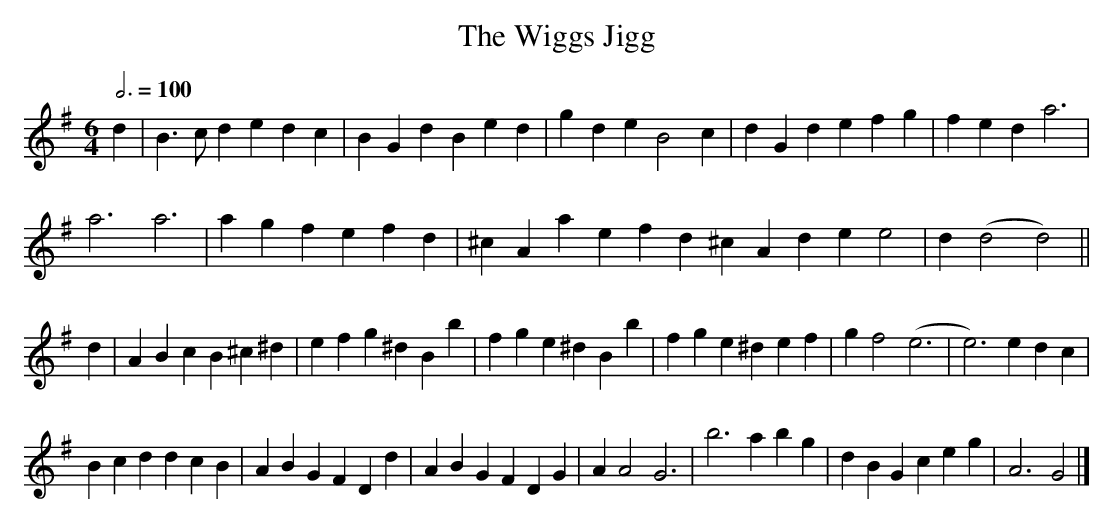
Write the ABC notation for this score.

X:1
T:Wiggs Jigg, The
M:6/4
L:1/4
Q:3/4=100
K:G
d|B>cdedc|BGdBed|gdeB2c|dGdefg|feda3|
a3a3|agfefd|^cAaefd^cAdee2|d(d2d2)||
d|ABcB^c^d|efg^dBb|fge^dBb|fge^def|gf2(e3|e3)edc|
BcddcB|ABGFDd|ABGFDG|AA2G3|b3abg|dBGceg|A3G2|]
